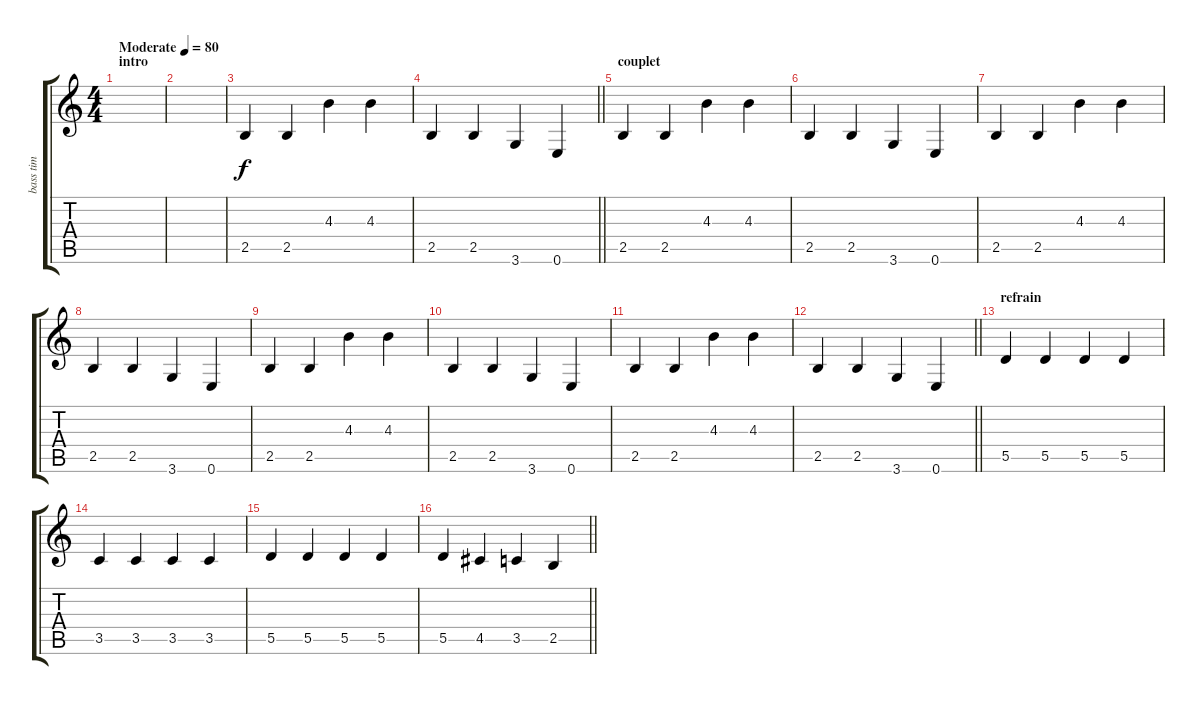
\track ("bass tim" "bass tim") {instrument electricbasspick}
\staff {score tabs}
\tuning (E4 B3 G3 D3 A2 E2) {hide}
\ts (4 4)
\section ("" "intro")
\tempo (80 "Moderate")
\clef g2
\ks c
|
|
2.5.4 2.5.4 4.3.4 4.3.4 |
\barLineRight lightlight
2.5.4 2.5.4 3.6.4 0.6.4 |
\section ("" "couplet")
2.5.4 2.5.4 4.3.4 4.3.4 |
2.5.4 2.5.4 3.6.4 0.6.4 |
2.5.4 2.5.4 4.3.4 4.3.4 |
2.5.4 2.5.4 3.6.4 0.6.4 |
2.5.4 2.5.4 4.3.4 4.3.4 |
2.5.4 2.5.4 3.6.4 0.6.4 |
2.5.4 2.5.4 4.3.4 4.3.4 |
\barLineRight lightlight
2.5.4 2.5.4 3.6.4 0.6.4 |
\section ("" "refrain")
5.5.4 5.5.4 5.5.4 5.5.4 |
3.5.4 3.5.4 3.5.4 3.5.4 |
5.5.4 5.5.4 5.5.4 5.5.4 |
\barLineRight lightlight
5.5.4 4.5.4 3.5.4 2.5.4
